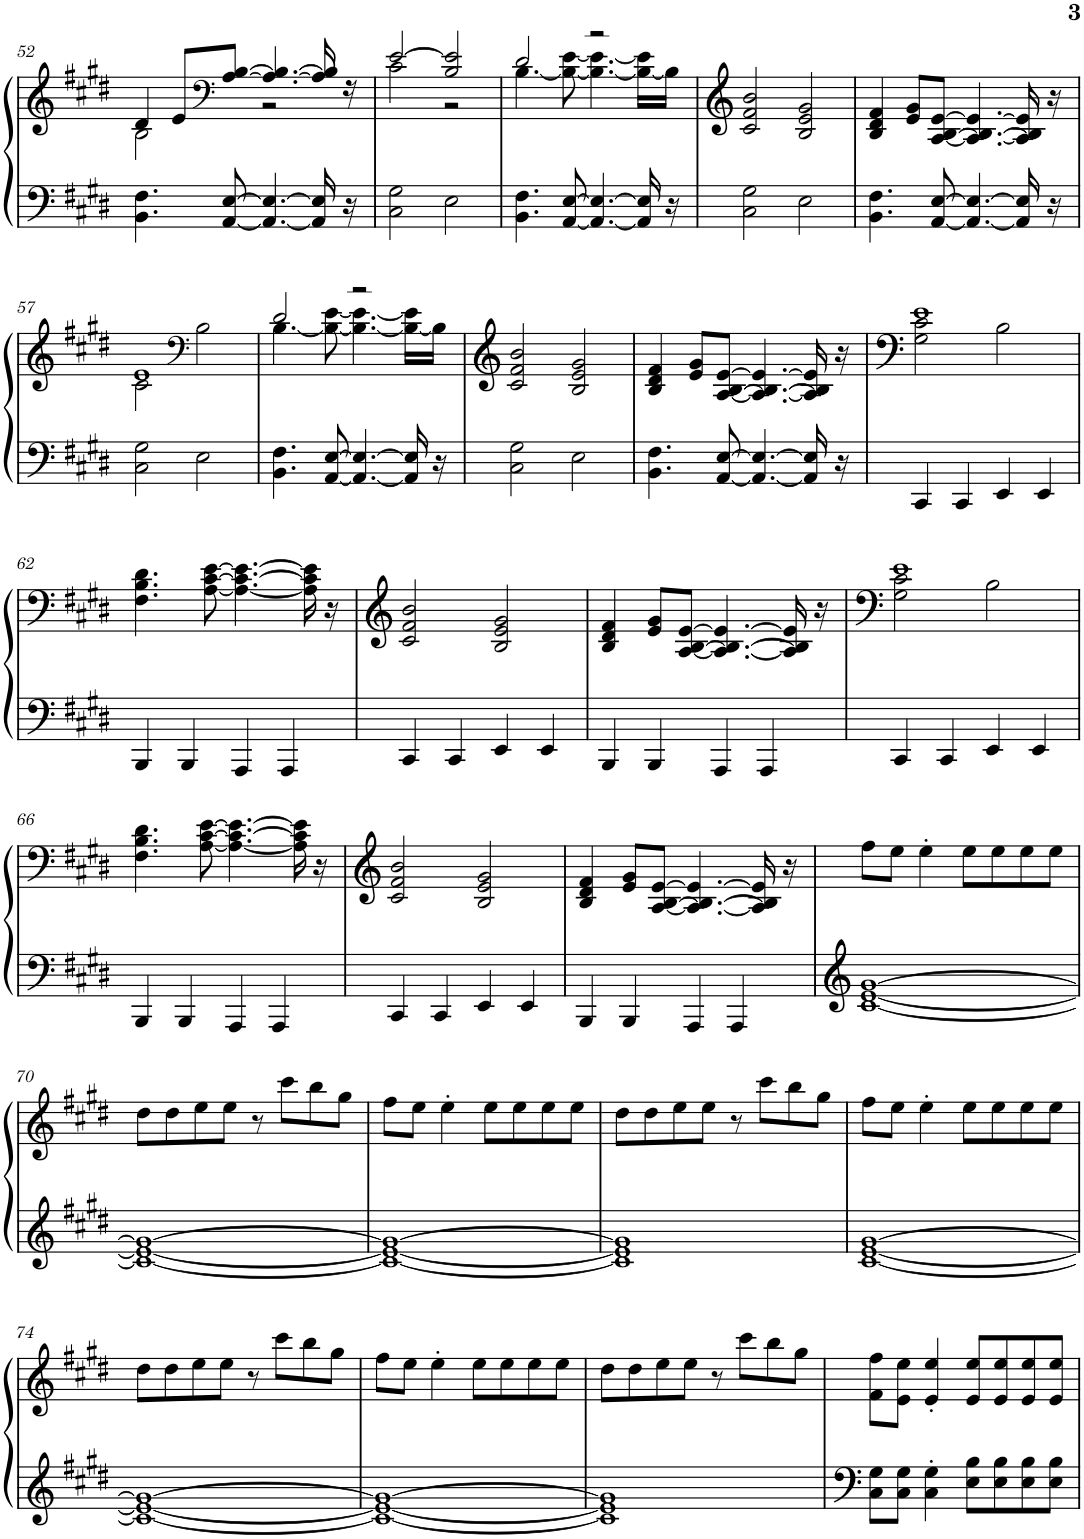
**kern	**kern
*part1	*part1
*staff2	*staff1
*I"Piano, [Piano] (a)	*
*I'Pno.	*
!!LO:PB:g=z
*clefG2	*clefG2
*k[f#c#g#d#]	*k[f#c#g#d#]
*M4/4	*M4/4
=52	=52
*	*^
4.BB\ 4.F#\	4d#/	2B\
.	8e/L	.
*	*clefF4	*
[8AA/ [8E/	[8A/ [8B/J	.
4.AA/_ 4.E/_	4.A/_ 4.B/_	2r
16AA/] 16E/]	16A/] 16B/]	.
16r	16r	.
=53	=53	=53
2C#\ 2G#\	[2e/	2c#\
2E\	2B/ 2e/]	2r
=54	=54	=54
4.BB\ 4.F#\	2d#/	[4.B\
[8AA/ [8E/	.	8B\_ [8e\
4.AA/_ 4.E/_	2r	4.B\_ 4.e\_
16AA/] 16E/]	.	16B\_ 16e\]LL
16r	.	16B\JJ]
*	*v	*v
=55	=55
2C#\ 2G#\	2c#/ 2f#/ 2b/
2E\	2B/ 2e/ 2g#/
=56	=56
4.BB\ 4.F#\	4B/ 4d#/ 4f#/
.	8e/ 8g#/L
[8AA/ [8E/	[8A/ [8B/ [8e/J
4.AA/_ 4.E/_	4.A/_ 4.B/_ 4.e/_
16AA/] 16E/]	16A/] 16B/] 16e/]
16r	16r
!!LO:LB:g=z
=57	=57
*	*^
2C#\ 2G#\	1e	2c#\
*	*clefF4	*
2E\	.	2B\
=58	=58	=58
4.BB\ 4.F#\	2d#/	[4.B\
[8AA/ [8E/	.	8B\_ [8e\
4.AA/_ 4.E/_	2r	4.B\_ 4.e\_
16AA/] 16E/]	.	16B\_ 16e\]LL
16r	.	16B\JJ]
*	*v	*v
=59	=59
2C#\ 2G#\	2c#/ 2f#/ 2b/
2E\	2B/ 2e/ 2g#/
=60	=60
4.BB\ 4.F#\	4B/ 4d#/ 4f#/
.	8e/ 8g#/L
[8AA/ [8E/	[8A/ [8B/ [8e/J
4.AA/_ 4.E/_	4.A/_ 4.B/_ 4.e/_
16AA/] 16E/]	16A/] 16B/] 16e/]
16r	16r
=61	=61
*	*^
4CC#/	1e	2G#\ 2c#\
4CC#/	.	.
4EE/	.	2B\
4EE/	.	.
*	*v	*v
!!LO:LB:g=z
=62	=62
4BBB/	4.F#\ 4.B\ 4.d#\
4BBB/	.
.	[8A\ [8c#\ [8e\
4AAA/	4.A\_ 4.c#\_ 4.e\_
4AAA/	.
.	16A\] 16c#\] 16e\]
.	16r
=63	=63
4CC#/	2c#/ 2f#/ 2b/
4CC#/	.
4EE/	2B/ 2e/ 2g#/
4EE/	.
=64	=64
4BBB/	4B/ 4d#/ 4f#/
4BBB/	8e/ 8g#/L
.	[8A/ [8B/ [8e/J
4AAA/	4.A/_ 4.B/_ 4.e/_
4AAA/	.
.	16A/] 16B/] 16e/]
.	16r
=65	=65
*	*^
4CC#/	1e	2G#\ 2c#\
4CC#/	.	.
4EE/	.	2B\
4EE/	.	.
*	*v	*v
!!LO:LB:g=z
=66	=66
4BBB/	4.F#\ 4.B\ 4.d#\
4BBB/	.
.	[8A\ [8c#\ [8e\
4AAA/	4.A\_ 4.c#\_ 4.e\_
4AAA/	.
.	16A\] 16c#\] 16e\]
.	16r
=67	=67
4CC#/	2c#/ 2f#/ 2b/
4CC#/	.
4EE/	2B/ 2e/ 2g#/
4EE/	.
=68	=68
4BBB/	4B/ 4d#/ 4f#/
4BBB/	8e/ 8g#/L
.	[8A/ [8B/ [8e/J
4AAA/	4.A/_ 4.B/_ 4.e/_
4AAA/	.
.	16A/] 16B/] 16e/]
.	16r
=69	=69
[1c# [1e [1g#	8ff#\L
.	8ee\J
.	4ee'\
.	8ee\L
.	8ee\
.	8ee\
.	8ee\J
!!LO:LB:g=z
=70	=70
1c#_ 1e_ 1g#_	8dd#\L
.	8dd#\
.	8ee\
.	8ee\J
.	8r
.	8ccc#\L
.	8bb\
.	8gg#\J
=71	=71
1c#_ 1e_ 1g#_	8ff#\L
.	8ee\J
.	4ee'\
.	8ee\L
.	8ee\
.	8ee\
.	8ee\J
=72	=72
1c#] 1e] 1g#]	8dd#\L
.	8dd#\
.	8ee\
.	8ee\J
.	8r
.	8ccc#\L
.	8bb\
.	8gg#\J
=73	=73
[1c# [1e [1g#	8ff#\L
.	8ee\J
.	4ee'\
.	8ee\L
.	8ee\
.	8ee\
.	8ee\J
!!LO:LB:g=z
=74	=74
1c#_ 1e_ 1g#_	8dd#\L
.	8dd#\
.	8ee\
.	8ee\J
.	8r
.	8ccc#\L
.	8bb\
.	8gg#\J
=75	=75
1c#_ 1e_ 1g#_	8ff#\L
.	8ee\J
.	4ee'\
.	8ee\L
.	8ee\
.	8ee\
.	8ee\J
=76	=76
1c#] 1e] 1g#]	8dd#\L
.	8dd#\
.	8ee\
.	8ee\J
.	8r
.	8ccc#\L
.	8bb\
.	8gg#\J
=77	=77
8C#\ 8G#\L	8f#\ 8ff#\L
8C#\ 8G#\J	8e\ 8ee\J
4C#\' 4G#\'	4e/' 4ee/'
8E\ 8B\L	8e/ 8ee/L
8E\ 8B\	8e/ 8ee/
8E\ 8B\	8e/ 8ee/
8E\ 8B\J	8e/ 8ee/J
=	=
*-	*-
